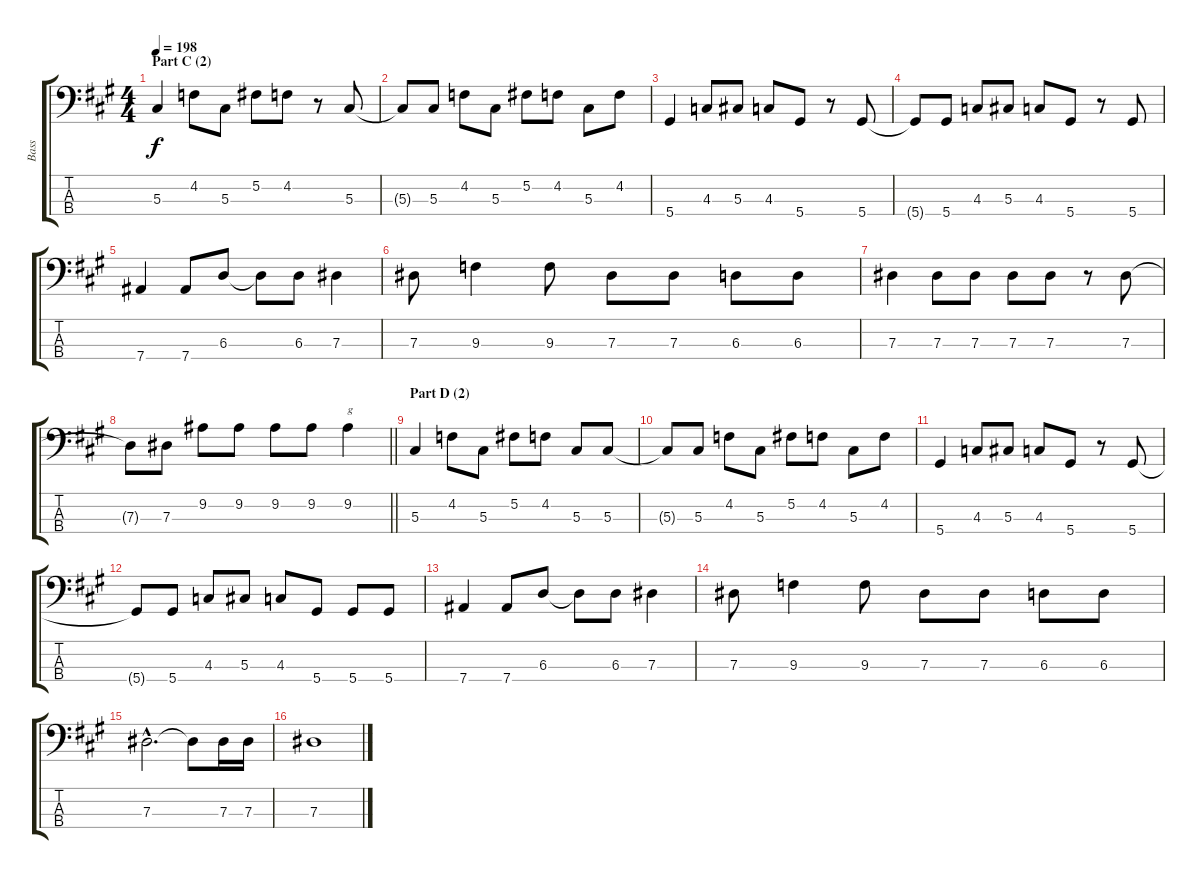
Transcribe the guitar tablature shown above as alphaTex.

\track ("Bass" "Bass") {instrument electricbasspick}
\staff {score tabs}
\tuning (Gb2 Db2 Ab1 Eb1) {hide}
\ts (4 4)
\section ("" "Part C (2)")
\tempo 198
\clef f4
\ks a
5.3.4{dy f} 4.2.8 5.3.8 5.2.8 4.2.8 r.8 5.3.8 |
5.3{t}.8 5.3.8 4.2.8 5.3.8 5.2.8 4.2.8 5.3.8 4.2.8 |
5.4.4 4.3.8 5.3.8 4.3.8 5.4.8 r.8 5.4.8 |
5.4{t}.8 5.4.8 4.3.8 5.3.8 4.3.8 5.4.8 r.8 5.4.8 |
7.4.4 7.4.8 6.3.8 6.3{t}.8 6.3.8 7.3.4 |
7.3.8 9.3.4 9.3.8 7.3.8 7.3.8 6.3.8 6.3.8 |
7.3.4 7.3.8 7.3.8 7.3.8 7.3.8 r.8 7.3.8 |
\barLineRight lightlight
7.3{t}.8 7.3.8 9.2.8 9.2.8 9.2.8 9.2.8 9.2.4{txt "g"} |
\section ("" "Part D (2)")
5.3.4 4.2.8 5.3.8 5.2.8 4.2.8 5.3.8 5.3.8 |
5.3{t}.8 5.3.8 4.2.8 5.3.8 5.2.8 4.2.8 5.3.8 4.2.8 |
5.4.4 4.3.8 5.3.8 4.3.8 5.4.8 r.8 5.4.8 |
5.4{t}.8 5.4.8 4.3.8 5.3.8 4.3.8 5.4.8 5.4.8 5.4.8 |
7.4.4 7.4.8 6.3.8 6.3{t}.8 6.3.8 7.3.4 |
7.3.8 9.3.4 9.3.8 7.3.8 7.3.8 6.3.8 6.3.8 |
7.3{hac}.2{d} 7.3{t}.8 7.3.16 7.3.16 |
7.3.1
